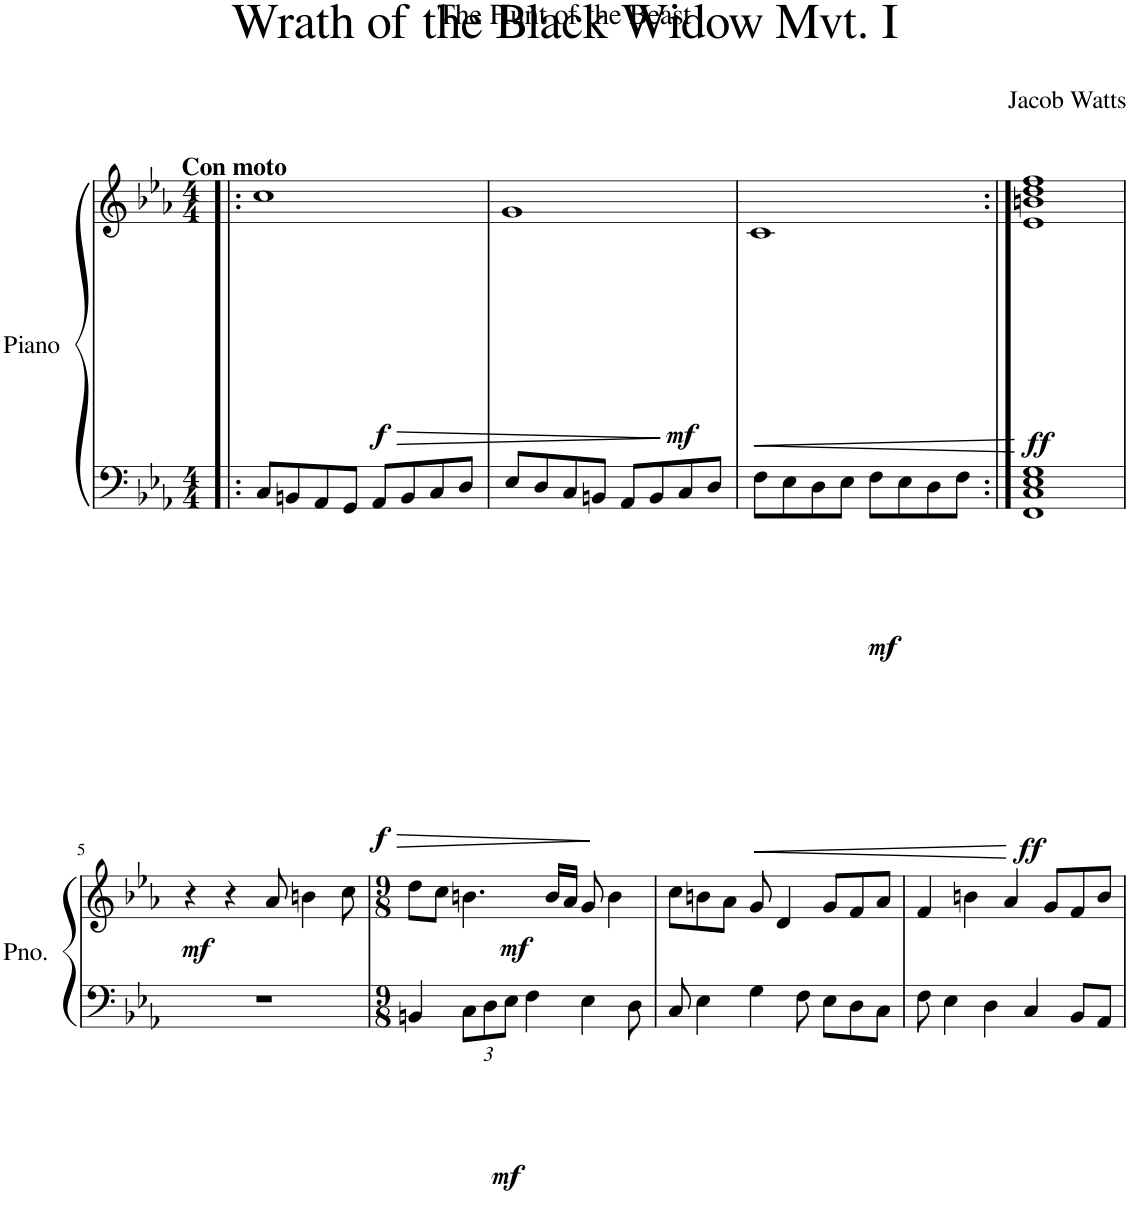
**kern	**kern	**dynam
*part1	*part1	*part1
*staff2	*staff1	*staff1/2
*I"Piano	*	*
*I'Pno.	*	*
*clefF4	*clefG2	*
*k[b-e-a-]	*k[b-e-a-]	*
*M4/4	*M4/4	*
=1!|:	=1!|:	=1!|:
!	!LO:TX:a:B:t=Con moto	!
!	!	!LO:HP:b
!	!	!LO:DY:n=1:b=2
!	!	!LO:DY:n=2:b
8C/L	1cc	> f f
8BBn/	.	.
8AA-/	.	.
8GG/J	.	.
8AA-/L	.	.
8BB/	.	.
8C/	.	.
8D/J	.	.
.	.	]
=2	=2	=2
!	!	!LO:DY:b
8E-/L	1g	mf
8D/	.	.
8C/	.	.
8BBn/J	.	.
8AA-/L	.	.
8BB/	.	.
8C/	.	.
!	!	!LO:DY:b=2
8D/J	.	mf
=3	=3	=3
!	!	!LO:HP:b
8F\L	1c	<
8E-\	.	.
8D\	.	.
8E-\J	.	.
8F\L	.	.
8E-\	.	.
8D\	.	.
8F\J	.	.
.	.	[
=4:|!	=4:|!	=4:|!
!	!	!LO:DY:b=2
!	!	!LO:DY:n=1:b
1FF 1C 1E- 1G	1e- 1bn 1dd 1ff	ff ff
!!LO:LB:g=z
=5	=5	=5
!	!	!LO:DY:b
1r	4r	mf
.	4r	.
.	8a-/	.
.	4bn\	.
.	8cc\	.
=6	=6	=6
*M9/8	*M9/8	*
!	!	!LO:DY:b=2
!	!	!LO:DY:n=1:b
4BBn/	8dd\L	mf mf
.	8cc\J	.
*Xbrackettup	*	*
12C\L	4.bn\	.
12D\	.	.
12E-\J	.	.
4F\	.	.
.	16b/LL	.
.	16a-/JJ	.
4E-\	8g/	.
.	4b\	.
8D\	.	.
=7	=7	=7
8C/	8cc\L	.
4E-\	8bn\	.
.	8a-\J	.
4G\	8g/	.
.	4d/	.
8F\	.	.
8E-\L	8g/L	.
8D\	8f/	.
8C\J	8a-/J	.
=8	=8	=8
8F\	4f/	.
4E-\	.	.
.	4bn\	.
4D\	.	.
.	4a-/	.
4C/	.	.
.	8g/L	.
8BB-/L	8f/	.
8AA-/J	8b/J	.
=	=	=
*-	*-	*-
